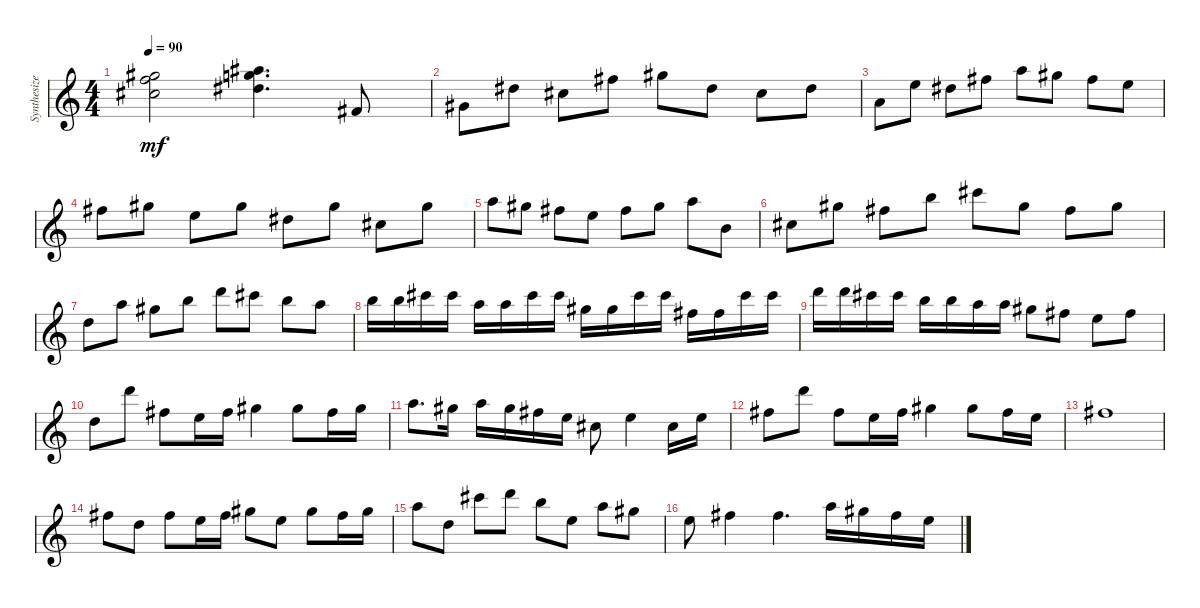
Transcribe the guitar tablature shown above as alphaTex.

\track ("Synthesizer (Staff 1)" "Synthesize") {instrument synthbrass1}
\staff {score}
\tuning (E4 B3 G3 D3 A2 E2 B1) {hide}
\ts (4 4)
\tempo 90
\clef g2
\ks c
(9.1 18.2 25.3).2{dy mf} (11.1 20.2 27.3).4{d} 2.1.8 |
4.1.8 11.1.8 9.1.8 14.1.8 16.1.8 11.1.8 9.1.8 11.1.8 |
5.1.8 12.1.8 11.1.8 14.1.8 17.1.8 16.1.8 14.1.8 12.1.8 |
14.1.8 16.1.8 12.1.8 16.1.8 11.1.8 16.1.8 9.1.8 16.1.8 |
17.1.8 16.1.8 14.1.8 12.1.8 14.1.8 16.1.8 17.1.8 7.1.8 |
9.1.8 16.1.8 14.1.8 19.1.8 21.1.8 16.1.8 14.1.8 16.1.8 |
10.1.8 17.1.8 16.1.8 19.1.8 22.1.8 21.1.8 19.1.8 17.1.8 |
19.1.16 19.1.16 21.1.16 21.1.16 17.1.16 17.1.16 21.1.16 21.1.16 16.1.16 16.1.16 21.1.16 21.1.16 14.1.16 14.1.16 21.1.16 21.1.16 |
22.1.16 22.1.16 21.1.16 21.1.16 19.1.16 19.1.16 17.1.16 17.1.16 16.1.8 14.1.8 12.1.8 14.1.8 |
10.1.8 22.1.8 14.1.8 12.1.16 14.1.16 16.1.4 16.1.8 14.1.16 16.1.16 |
17.1.8{d} 16.1.16 17.1.16 16.1.16 14.1.16 12.1.16 9.1.8 12.1.4 9.1.16 12.1.16 |
14.1.8 22.1.8 14.1.8 12.1.16 14.1.16 16.1.4 16.1.8 14.1.16 12.1.16 |
14.1.1 |
14.1.8 10.1.8 14.1.8 12.1.16 14.1.16 16.1.8 12.1.8 16.1.8 14.1.16 16.1.16 |
17.1.8 10.1.8 21.1.8 22.1.8 19.1.8 12.1.8 17.1.8 16.1.8 |
12.1.8 14.1.4 14.1.4{d} 17.1.16 16.1.16 14.1.16 12.1.16
